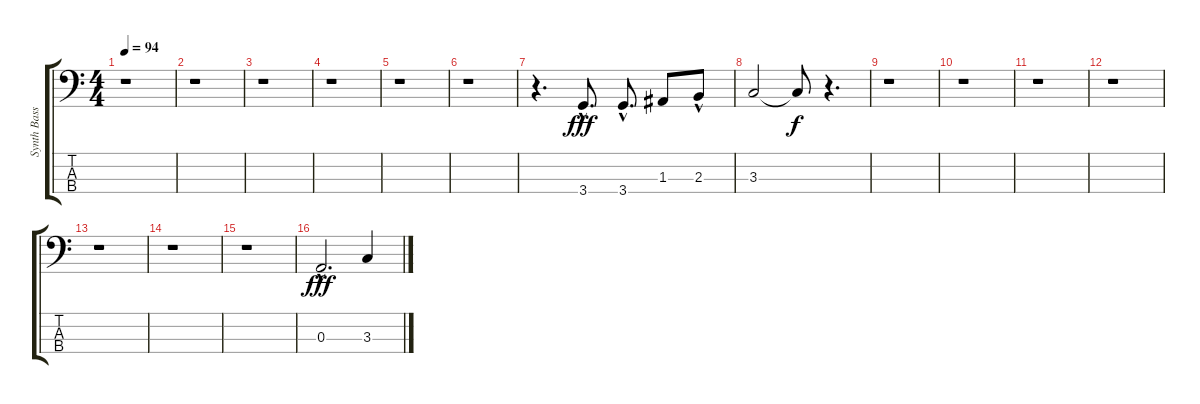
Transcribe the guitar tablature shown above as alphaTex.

\track ("Synth Bass 2" "Synth Bass") {instrument synthbass2}
\staff {score tabs}
\tuning (G2 D2 A1 E1) {hide}
\ts (4 4)
\tempo 94
\clef f4
\ks c
r.1{dy fff} |
r.1 |
r.1 |
r.1 |
r.1 |
r.1 |
r.4{d} 3.4{hac}.8{d balance 13} 3.4{hac}.8{d} 1.3.8 2.3{hac}.8 |
3.3.2 3.3{t}.8{dy f} r.4{d} |
r.1 |
r.1 |
r.1 |
r.1 |
r.1 |
r.1 |
r.1 |
0.3{hac}.2{d dy fff} 3.3.4
